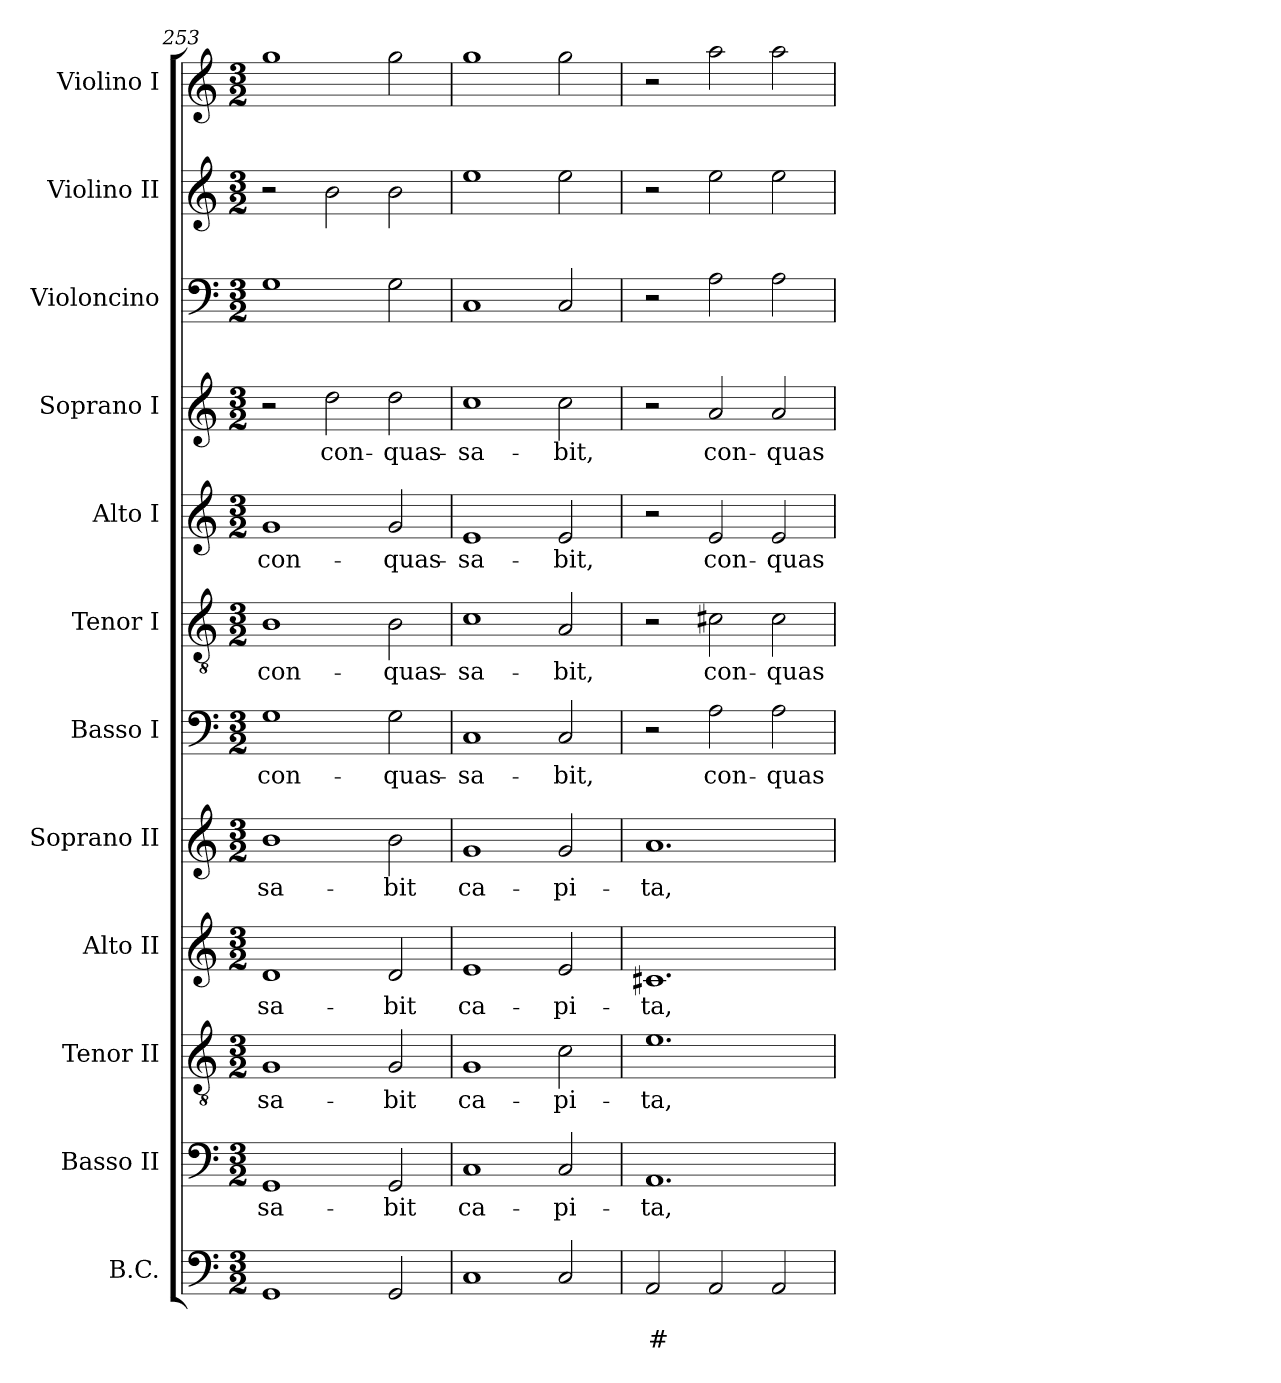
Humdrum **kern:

**kern	**text	**text	**kern	**text	**kern	**text	**kern	**text	**kern	**text	**kern	**text	**kern	**text	**kern	**text	**kern	**text	**kern	**kern	**kern
*part12	*part12	*part12	*part11	*part11	*part10	*part10	*part9	*part9	*part8	*part8	*part7	*part7	*part6	*part6	*part5	*part5	*part4	*part4	*part3	*part2	*part1
*staff12	*staff12	*staff12	*staff11	*staff11	*staff10	*staff10	*staff9	*staff9	*staff8	*staff8	*staff7	*staff7	*staff6	*staff6	*staff5	*staff5	*staff4	*staff4	*staff3	*staff2	*staff1
*I"B.C.	*	*	*I"Basso II	*	*I"Tenor II	*	*I"Alto II	*	*I"Soprano II	*	*I"Basso I	*	*I"Tenor I	*	*I"Alto I	*	*I"Soprano I	*	*I"Violoncino	*I"Violino II	*I"Violino I
*I'BC	*	*	*I'B 2	*	*I'T 2	*	*I'A 2	*	*I'S 2	*	*I'B 1	*	*I'T 1	*	*I'A 1	*	*I'S 1	*	*I'Vc.	*I'Vln. II	*I'Vln. I
*clefF4	*	*	*clefF4	*	*clefGv2	*	*clefG2	*	*clefG2	*	*clefF4	*	*clefGv2	*	*clefG2	*	*clefG2	*	*clefF4	*clefG2	*clefG2
*k[]	*	*	*k[]	*	*k[]	*	*k[]	*	*k[]	*	*k[]	*	*k[]	*	*k[]	*	*k[]	*	*k[]	*k[]	*k[]
*C:	*	*	*C:	*	*C:	*	*C:	*	*C:	*	*C:	*	*C:	*	*C:	*	*C:	*	*C:	*C:	*C:
*M3/2	*	*	*M3/2	*	*M3/2	*	*M3/2	*	*M3/2	*	*M3/2	*	*M3/2	*	*M3/2	*	*M3/2	*	*M3/2	*M3/2	*M3/2
=253	=253	=253	=253	=253	=253	=253	=253	=253	=253	=253	=253	=253	=253	=253	=253	=253	=253	=253	=253	=253	=253
!	!	!	!	!LO:LY:b	!	!	!	!	!	!	!	!	!	!	!	!	!	!	!	!	!
!	!	!	!	!	!	!LO:LY:b	!	!	!	!	!	!	!	!	!	!	!	!	!	!	!
!	!	!	!	!	!	!	!	!LO:LY:b	!	!	!	!	!	!	!	!	!	!	!	!	!
!	!	!	!	!	!	!	!	!	!	!LO:LY:b	!	!	!	!	!	!	!	!	!	!	!
!	!	!	!	!	!	!	!	!	!	!	!	!LO:LY:b	!	!	!	!	!	!	!	!	!
!	!	!	!	!	!	!	!	!	!	!	!	!	!	!LO:LY:b	!	!	!	!	!	!	!
!	!	!	!	!	!	!	!	!	!	!	!	!	!	!	!	!LO:LY:b	!	!	!	!	!
1GG	.	.	1GG	-sa-	1G	-sa-	1d	-sa-	1b	-sa-	1G	con-	1B	con-	1g	con-	2r	.	1G	2r	1gg
!	!	!	!	!	!	!	!	!	!	!	!	!	!	!	!	!	!	!LO:LY:b	!	!	!
.	.	.	.	.	.	.	.	.	.	.	.	.	.	.	.	.	2dd\	con-	.	2b\	.
!	!	!	!	!LO:LY:b	!	!	!	!	!	!	!	!	!	!	!	!	!	!	!	!	!
!	!	!	!	!	!	!LO:LY:b	!	!	!	!	!	!	!	!	!	!	!	!	!	!	!
!	!	!	!	!	!	!	!	!LO:LY:b	!	!	!	!	!	!	!	!	!	!	!	!	!
!	!	!	!	!	!	!	!	!	!	!LO:LY:b	!	!	!	!	!	!	!	!	!	!	!
!	!	!	!	!	!	!	!	!	!	!	!	!LO:LY:b	!	!	!	!	!	!	!	!	!
!	!	!	!	!	!	!	!	!	!	!	!	!	!	!LO:LY:b	!	!	!	!	!	!	!
!	!	!	!	!	!	!	!	!	!	!	!	!	!	!	!	!LO:LY:b	!	!	!	!	!
!	!	!	!	!	!	!	!	!	!	!	!	!	!	!	!	!	!	!LO:LY:b	!	!	!
2GG/	.	.	2GG/	-bit	2G/	-bit	2d/	-bit	2b\	-bit	2G\	-quas-	2B\	-quas-	2g/	-quas-	2dd\	-quas-	2G\	2b\	2gg\
!!LO:PB:g=z
=254	=254	=254	=254	=254	=254	=254	=254	=254	=254	=254	=254	=254	=254	=254	=254	=254	=254	=254	=254	=254	=254
!	!	!	!	!LO:LY:b	!	!	!	!	!	!	!	!	!	!	!	!	!	!	!	!	!
!	!	!	!	!	!	!LO:LY:b	!	!	!	!	!	!	!	!	!	!	!	!	!	!	!
!	!	!	!	!	!	!	!	!LO:LY:b	!	!	!	!	!	!	!	!	!	!	!	!	!
!	!	!	!	!	!	!	!	!	!	!LO:LY:b	!	!	!	!	!	!	!	!	!	!	!
!	!	!	!	!	!	!	!	!	!	!	!	!LO:LY:b	!	!	!	!	!	!	!	!	!
!	!	!	!	!	!	!	!	!	!	!	!	!	!	!LO:LY:b	!	!	!	!	!	!	!
!	!	!	!	!	!	!	!	!	!	!	!	!	!	!	!	!LO:LY:b	!	!	!	!	!
!	!	!	!	!	!	!	!	!	!	!	!	!	!	!	!	!	!	!LO:LY:b	!	!	!
1C	.	.	1C	ca-	1G	ca-	1e	ca-	1g	ca-	1C	-sa-	1c	-sa-	1e	-sa-	1cc	-sa-	1C	1ee	1gg
!	!	!	!	!LO:LY:b	!	!	!	!	!	!	!	!	!	!	!	!	!	!	!	!	!
!	!	!	!	!	!	!LO:LY:b	!	!	!	!	!	!	!	!	!	!	!	!	!	!	!
!	!	!	!	!	!	!	!	!LO:LY:b	!	!	!	!	!	!	!	!	!	!	!	!	!
!	!	!	!	!	!	!	!	!	!	!LO:LY:b	!	!	!	!	!	!	!	!	!	!	!
!	!	!	!	!	!	!	!	!	!	!	!	!LO:LY:b	!	!	!	!	!	!	!	!	!
!	!	!	!	!	!	!	!	!	!	!	!	!	!	!LO:LY:b	!	!	!	!	!	!	!
!	!	!	!	!	!	!	!	!	!	!	!	!	!	!	!	!LO:LY:b	!	!	!	!	!
!	!	!	!	!	!	!	!	!	!	!	!	!	!	!	!	!	!	!LO:LY:b	!	!	!
2C/	.	.	2C/	-pi-	2c\	-pi-	2e/	-pi-	2g/	-pi-	2C/	-bit,	2A/	-bit,	2e/	-bit,	2cc\	-bit,	2C/	2ee\	2gg\
=255	=255	=255	=255	=255	=255	=255	=255	=255	=255	=255	=255	=255	=255	=255	=255	=255	=255	=255	=255	=255	=255
!	!	!LO:LY:b	!	!	!	!	!	!	!	!	!	!	!	!	!	!	!	!	!	!	!
!	!	!	!	!LO:LY:b	!	!	!	!	!	!	!	!	!	!	!	!	!	!	!	!	!
!	!	!	!	!	!	!LO:LY:b	!	!	!	!	!	!	!	!	!	!	!	!	!	!	!
!	!	!	!	!	!	!	!	!LO:LY:b	!	!	!	!	!	!	!	!	!	!	!	!	!
!	!	!	!	!	!	!	!	!	!	!LO:LY:b	!	!	!	!	!	!	!	!	!	!	!
2AA/	.	#	1.AA	-ta,	1.e	-ta,	1.c#X	-ta,	1.a	-ta,	2r	.	2r	.	2r	.	2r	.	2r	2r	2r
!	!	!	!	!	!	!	!	!	!	!	!	!LO:LY:b	!	!	!	!	!	!	!	!	!
!	!	!	!	!	!	!	!	!	!	!	!	!	!	!LO:LY:b	!	!	!	!	!	!	!
!	!	!	!	!	!	!	!	!	!	!	!	!	!	!	!	!LO:LY:b	!	!	!	!	!
!	!	!	!	!	!	!	!	!	!	!	!	!	!	!	!	!	!	!LO:LY:b	!	!	!
2AA/	.	.	.	.	.	.	.	.	.	.	2A\	con-	2c#X\	con-	2e/	con-	2a/	con-	2A\	2ee\	2aa\
!	!	!	!	!	!	!	!	!	!	!	!	!LO:LY:b	!	!	!	!	!	!	!	!	!
!	!	!	!	!	!	!	!	!	!	!	!	!	!	!LO:LY:b	!	!	!	!	!	!	!
!	!	!	!	!	!	!	!	!	!	!	!	!	!	!	!	!LO:LY:b	!	!	!	!	!
!	!	!	!	!	!	!	!	!	!	!	!	!	!	!	!	!	!	!LO:LY:b	!	!	!
2AA/	.	.	.	.	.	.	.	.	.	.	2A\	-quas-	2c#\	-quas-	2e/	-quas-	2a/	-quas-	2A\	2ee\	2aa\
=	=	=	=	=	=	=	=	=	=	=	=	=	=	=	=	=	=	=	=	=	=
*-	*-	*-	*-	*-	*-	*-	*-	*-	*-	*-	*-	*-	*-	*-	*-	*-	*-	*-	*-	*-	*-
